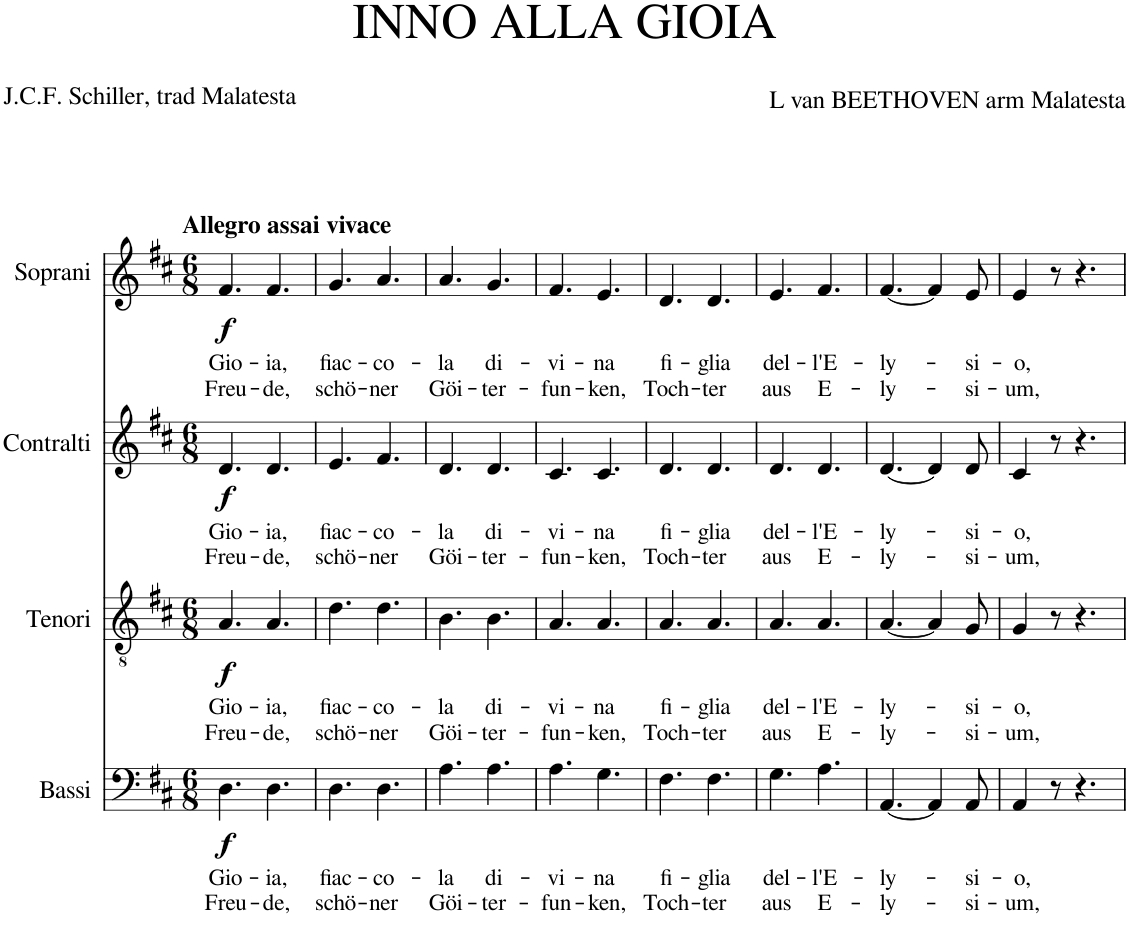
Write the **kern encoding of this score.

**kern	**text	**text	**dynam	**kern	**text	**text	**dynam	**kern	**text	**text	**dynam	**kern	**text	**text	**dynam
*part4	*part4	*part4	*part4	*part3	*part3	*part3	*part3	*part2	*part2	*part2	*part2	*part1	*part1	*part1	*part1
*staff4	*staff4	*staff4	*staff4	*staff3	*staff3	*staff3	*staff3	*staff2	*staff2	*staff2	*staff2	*staff1	*staff1	*staff1	*staff1
*I"Bassi	*	*	*	*I"Tenori	*	*	*	*I"Contralti	*	*	*	*I"Soprani	*	*	*
*clefF4	*	*	*	*clefGv2	*	*	*	*clefG2	*	*	*	*clefG2	*	*	*
*k[f#c#]	*	*	*	*k[f#c#]	*	*	*	*k[f#c#]	*	*	*	*k[f#c#]	*	*	*
*D:	*	*	*	*D:	*	*	*	*D:	*	*	*	*D:	*	*	*
*M6/8	*	*	*	*M6/8	*	*	*	*M6/8	*	*	*	*M6/8	*	*	*
=1	=1	=1	=1	=1	=1	=1	=1	=1	=1	=1	=1	=1	=1	=1	=1
!	!	!	!	!	!	!	!	!	!	!	!	!LO:TX:a:B:t=Allegro assai vivace	!	!	!
!	!LO:LY:b	!LO:LY:b	!LO:DY:b	!	!LO:LY:b	!LO:LY:b	!LO:DY:b	!	!LO:LY:b	!LO:LY:b	!LO:DY:b	!	!LO:LY:b	!LO:LY:b	!LO:DY:b
4.D\	Gio-	Freu-	f	4.A/	Gio-	Freu-	f	4.d/	Gio-	Freu-	f	4.f#/	Gio-	Freu-	f
!	!LO:LY:b	!LO:LY:b	!	!	!LO:LY:b	!LO:LY:b	!	!	!LO:LY:b	!LO:LY:b	!	!	!LO:LY:b	!LO:LY:b	!
4.D\	-ia,	-de,	.	4.A/	-ia,	-de,	.	4.d/	-ia,	-de,	.	4.f#/	-ia,	-de,	.
=2	=2	=2	=2	=2	=2	=2	=2	=2	=2	=2	=2	=2	=2	=2	=2
!	!LO:LY:b	!LO:LY:b	!	!	!LO:LY:b	!LO:LY:b	!	!	!LO:LY:b	!LO:LY:b	!	!	!LO:LY:b	!LO:LY:b	!
4.D\	fiac-	schö-	.	4.d\	fiac-	schö-	.	4.e/	fiac-	schö-	.	4.g/	fiac-	schö-	.
!	!LO:LY:b	!LO:LY:b	!	!	!LO:LY:b	!LO:LY:b	!	!	!LO:LY:b	!LO:LY:b	!	!	!LO:LY:b	!LO:LY:b	!
4.D\	-co-	-ner	.	4.d\	-co-	-ner	.	4.f#/	-co-	-ner	.	4.a/	-co-	-ner	.
=3	=3	=3	=3	=3	=3	=3	=3	=3	=3	=3	=3	=3	=3	=3	=3
!	!LO:LY:b	!LO:LY:b	!	!	!LO:LY:b	!LO:LY:b	!	!	!LO:LY:b	!LO:LY:b	!	!	!LO:LY:b	!LO:LY:b	!
4.A\	-la	Göi-	.	4.B\	-la	Göi-	.	4.d/	-la	Göi-	.	4.a/	-la	Göi-	.
!	!LO:LY:b	!LO:LY:b	!	!	!LO:LY:b	!LO:LY:b	!	!	!LO:LY:b	!LO:LY:b	!	!	!LO:LY:b	!LO:LY:b	!
4.A\	di-	-ter-	.	4.B\	di-	-ter-	.	4.d/	di-	-ter-	.	4.g/	di-	-ter-	.
=4	=4	=4	=4	=4	=4	=4	=4	=4	=4	=4	=4	=4	=4	=4	=4
!	!LO:LY:b	!LO:LY:b	!	!	!LO:LY:b	!LO:LY:b	!	!	!LO:LY:b	!LO:LY:b	!	!	!LO:LY:b	!LO:LY:b	!
4.A\	-vi-	-fun-	.	4.A/	-vi-	-fun-	.	4.c#/	-vi-	-fun-	.	4.f#/	-vi-	-fun-	.
!	!LO:LY:b	!LO:LY:b	!	!	!LO:LY:b	!LO:LY:b	!	!	!LO:LY:b	!LO:LY:b	!	!	!LO:LY:b	!LO:LY:b	!
4.G\	-na	-ken,	.	4.A/	-na	-ken,	.	4.c#/	-na	-ken,	.	4.e/	-na	-ken,	.
=5	=5	=5	=5	=5	=5	=5	=5	=5	=5	=5	=5	=5	=5	=5	=5
!	!LO:LY:b	!LO:LY:b	!	!	!LO:LY:b	!LO:LY:b	!	!	!LO:LY:b	!LO:LY:b	!	!	!LO:LY:b	!LO:LY:b	!
4.F#\	fi-	Toch-	.	4.A/	fi-	Toch-	.	4.d/	fi-	Toch-	.	4.d/	fi-	Toch-	.
!	!LO:LY:b	!LO:LY:b	!	!	!LO:LY:b	!LO:LY:b	!	!	!LO:LY:b	!LO:LY:b	!	!	!LO:LY:b	!LO:LY:b	!
4.F#\	-glia	-ter	.	4.A/	-glia	-ter	.	4.d/	-glia	-ter	.	4.d/	-glia	-ter	.
=6	=6	=6	=6	=6	=6	=6	=6	=6	=6	=6	=6	=6	=6	=6	=6
!	!LO:LY:b	!LO:LY:b	!	!	!LO:LY:b	!LO:LY:b	!	!	!LO:LY:b	!LO:LY:b	!	!	!LO:LY:b	!LO:LY:b	!
4.G\	del-	aus	.	4.A/	del-	aus	.	4.d/	del-	aus	.	4.e/	del-	aus	.
!	!LO:LY:b	!LO:LY:b	!	!	!LO:LY:b	!LO:LY:b	!	!	!LO:LY:b	!LO:LY:b	!	!	!LO:LY:b	!LO:LY:b	!
4.A\	-l'E-	E-	.	4.A/	-l'E-	E-	.	4.d/	-l'E-	E-	.	4.f#/	-l'E-	E-	.
=7	=7	=7	=7	=7	=7	=7	=7	=7	=7	=7	=7	=7	=7	=7	=7
!	!LO:LY:b	!LO:LY:b	!	!	!LO:LY:b	!LO:LY:b	!	!	!LO:LY:b	!LO:LY:b	!	!	!LO:LY:b	!LO:LY:b	!
[4.AA/	-ly-	-ly-	.	[4.A/	-ly-	-ly-	.	[4.d/	-ly-	-ly-	.	[4.f#/	-ly-	-ly-	.
4AA/]	.	.	.	4A/]	.	.	.	4d/]	.	.	.	4f#/]	.	.	.
!	!LO:LY:b	!LO:LY:b	!	!	!LO:LY:b	!LO:LY:b	!	!	!LO:LY:b	!LO:LY:b	!	!	!LO:LY:b	!LO:LY:b	!
8AA/	-si-	-si-	.	8G/	-si-	-si-	.	8d/	-si-	-si-	.	8e/	-si-	-si-	.
=8	=8	=8	=8	=8	=8	=8	=8	=8	=8	=8	=8	=8	=8	=8	=8
!	!LO:LY:b	!LO:LY:b	!	!	!LO:LY:b	!LO:LY:b	!	!	!LO:LY:b	!LO:LY:b	!	!	!LO:LY:b	!LO:LY:b	!
4AA/	-o,	-um,	.	4G/	-o,	-um,	.	4c#/	-o,	-um,	.	4e/	-o,	-um,	.
8r	.	.	.	8r	.	.	.	8r	.	.	.	8r	.	.	.
4.r	.	.	.	4.r	.	.	.	4.r	.	.	.	4.r	.	.	.
=	=	=	=	=	=	=	=	=	=	=	=	=	=	=	=
*-	*-	*-	*-	*-	*-	*-	*-	*-	*-	*-	*-	*-	*-	*-	*-
